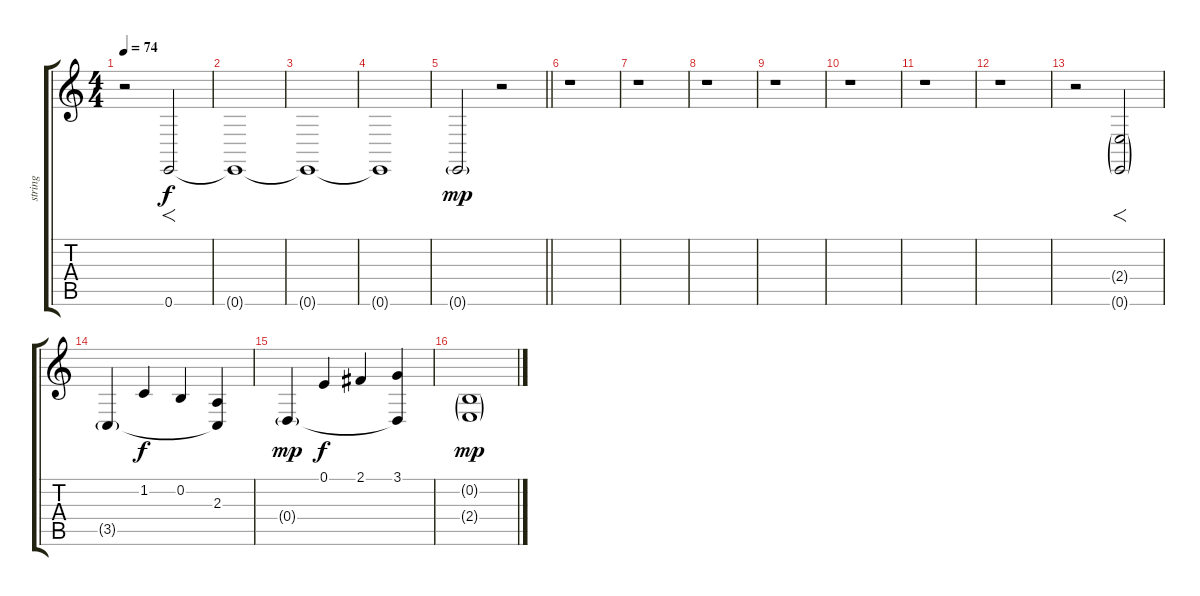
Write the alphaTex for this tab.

\track ("string" "string") {instrument stringensemble1}
\staff {score tabs}
\tuning (E4 B3 G3 D3 A2 E2) {hide}
\ts (4 4)
\tempo 74
\clef g2
\ks c
r.2{dy f volume 8 instrument stringensemble1} 0.6.2{f balance 0} |
0.6{t}.1 |
0.6{t}.1 |
0.6{t}.1 |
\barLineRight lightlight
0.6{g}.2{dy mp} r.2 |
r.1 |
r.1 |
r.1 |
r.1 |
r.1 |
r.1 |
r.1 |
r.2{volume 13 balance 8} (2.4{g} 0.6{g}).2{f} |
3.5{g}.4 1.2.4{dy f} 0.2.4 (2.3 3.5{t}).4 |
0.4{g}.4{dy mp} 0.1.4{dy f} 2.1.4 (3.1 0.4{t}).4 |
(0.2{g} 2.4{g}).1{dy mp}
